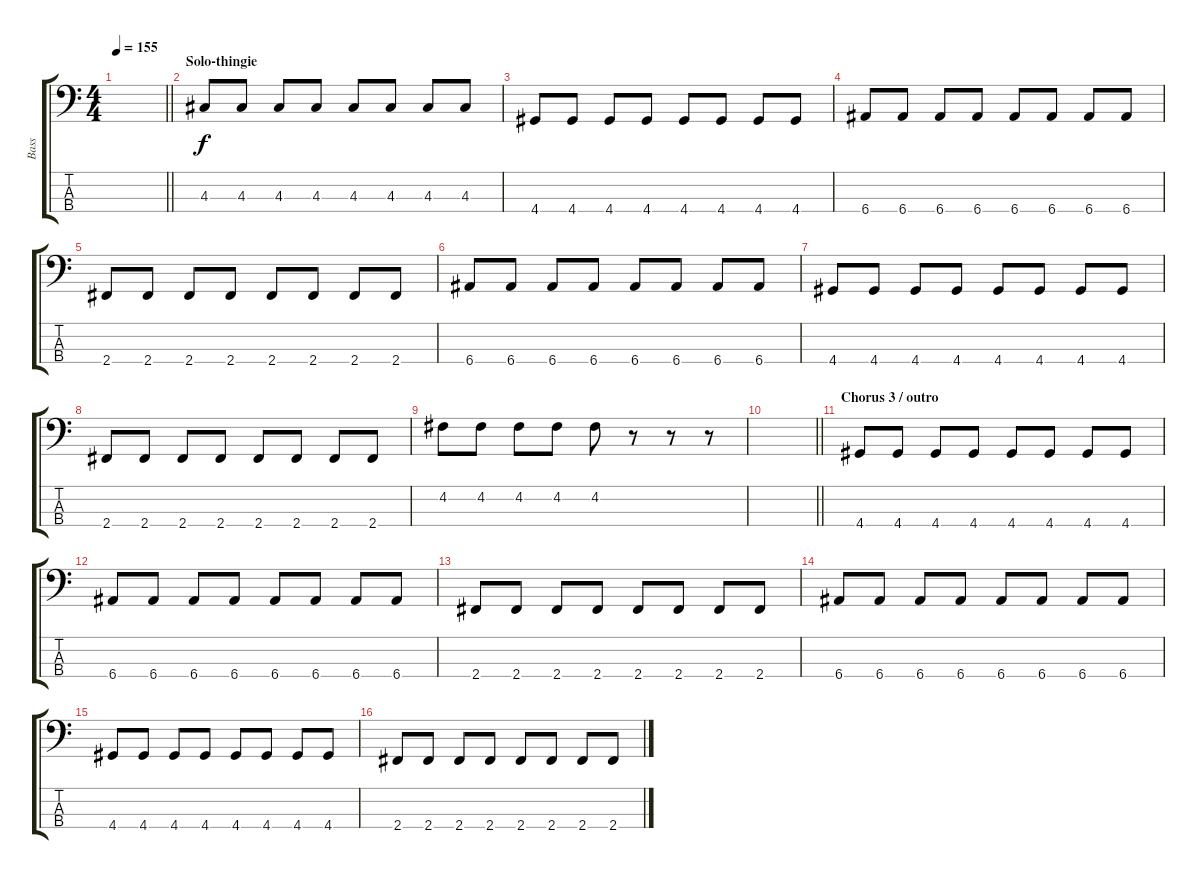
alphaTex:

\track ("Bass" "Bass") {instrument electricbasspick}
\staff {score tabs}
\tuning (G2 D2 A1 E1) {hide}
\ts (4 4)
\tempo 155
\clef f4
\barLineRight lightlight
\ks c
|
\section ("" "Solo-thingie")
4.3.8 4.3.8 4.3.8 4.3.8 4.3.8 4.3.8 4.3.8 4.3.8 |
4.4.8 4.4.8 4.4.8 4.4.8 4.4.8 4.4.8 4.4.8 4.4.8 |
6.4.8 6.4.8 6.4.8 6.4.8 6.4.8 6.4.8 6.4.8 6.4.8 |
2.4.8 2.4.8 2.4.8 2.4.8 2.4.8 2.4.8 2.4.8 2.4.8 |
6.4.8 6.4.8 6.4.8 6.4.8 6.4.8 6.4.8 6.4.8 6.4.8 |
4.4.8 4.4.8 4.4.8 4.4.8 4.4.8 4.4.8 4.4.8 4.4.8 |
2.4.8 2.4.8 2.4.8 2.4.8 2.4.8 2.4.8 2.4.8 2.4.8 |
4.2.8 4.2.8 4.2.8 4.2.8 4.2.8 r.8 r.8 r.8 |
\barLineRight lightlight
|
\section ("" "Chorus 3 / outro")
4.4.8 4.4.8 4.4.8 4.4.8 4.4.8 4.4.8 4.4.8 4.4.8 |
6.4.8 6.4.8 6.4.8 6.4.8 6.4.8 6.4.8 6.4.8 6.4.8 |
2.4.8 2.4.8 2.4.8 2.4.8 2.4.8 2.4.8 2.4.8 2.4.8 |
6.4.8 6.4.8 6.4.8 6.4.8 6.4.8 6.4.8 6.4.8 6.4.8 |
4.4.8 4.4.8 4.4.8 4.4.8 4.4.8 4.4.8 4.4.8 4.4.8 |
2.4.8 2.4.8 2.4.8 2.4.8 2.4.8 2.4.8 2.4.8 2.4.8
